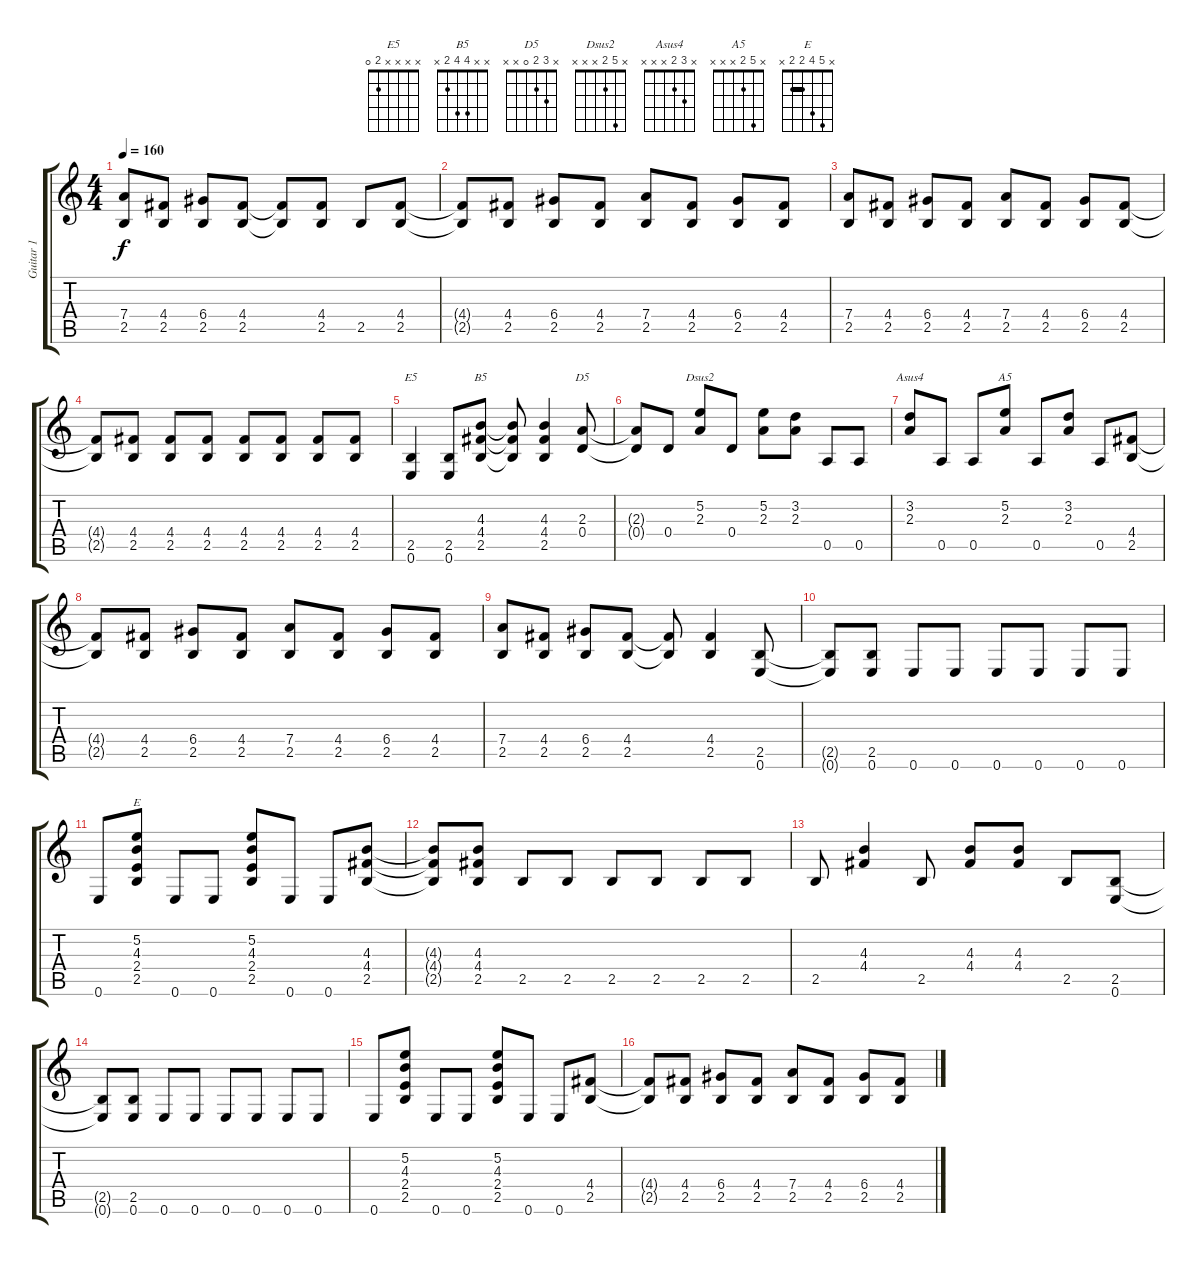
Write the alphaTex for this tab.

\track ("Guitar 1" "Guitar 1") {instrument distortionguitar}
\staff {score tabs}
\tuning (E4 B3 G3 D3 A2 E2) {hide}
\chord ("E5" x x x x 2 0)
\chord ("B5" x x 4 4 2 x)
\chord ("D5" x 3 2 0 x x)
\chord ("Dsus2" x 5 2 x x x)
\chord ("Asus4" x 3 2 x x x)
\chord ("A5" x 5 2 x x x)
\chord ("E" x 5 4 2 2 x) {barre 2}
\ts (4 4)
\tempo 160
\clef g2
\ks c
(7.4 2.5).8{dy f} (4.4 2.5).8 (6.4 2.5).8 (4.4 2.5).8 (4.4{t} 2.5{t}).8 (4.4 2.5).8 2.5.8 (4.4 2.5).8 |
(4.4{t} 2.5{t}).8 (4.4 2.5).8 (6.4 2.5).8 (4.4 2.5).8 (7.4 2.5).8 (4.4 2.5).8 (6.4 2.5).8 (4.4 2.5).8 |
(7.4 2.5).8 (4.4 2.5).8 (6.4 2.5).8 (4.4 2.5).8 (7.4 2.5).8 (4.4 2.5).8 (6.4 2.5).8 (4.4 2.5).8 |
(4.4{t} 2.5{t}).8 (4.4 2.5).8 (4.4 2.5).8 (4.4 2.5).8 (4.4 2.5).8 (4.4 2.5).8 (4.4 2.5).8 (4.4 2.5).8 |
(2.5 0.6).4{ch "E5"} (2.5 0.6).8 (4.3 4.4 2.5).8{ch "B5"} (4.3{t} 4.4{t} 2.5{t}).8 (4.3 4.4 2.5).4 (2.3 0.4).8{ch "D5"} |
(2.3{t} 0.4{t}).8 0.4.8 (5.2 2.3).8{ch "Dsus2"} 0.4.8 (5.2 2.3).8 (3.2 2.3).8 0.5.8 0.5.8 |
(3.2 2.3).8{ch "Asus4"} 0.5.8 0.5.8 (5.2 2.3).8{ch "A5"} 0.5.8 (3.2 2.3).8 0.5.8 (4.4 2.5).8 |
(4.4{t} 2.5{t}).8 (4.4 2.5).8 (6.4 2.5).8 (4.4 2.5).8 (7.4 2.5).8 (4.4 2.5).8 (6.4 2.5).8 (4.4 2.5).8 |
(7.4 2.5).8 (4.4 2.5).8 (6.4 2.5).8 (4.4 2.5).8 (4.4{t} 2.5{t}).8 (4.4 2.5).4 (2.5 0.6).8 |
(2.5{t} 0.6{t}).8 (2.5 0.6).8 0.6.8 0.6.8 0.6.8 0.6.8 0.6.8 0.6.8 |
0.6.8 (5.2 4.3 2.4 2.5).8{ch "E"} 0.6.8 0.6.8 (5.2 4.3 2.4 2.5).8 0.6.8 0.6.8 (4.3 4.4 2.5).8 |
(4.3{t} 4.4{t} 2.5{t}).8 (4.3 4.4 2.5).8 2.5.8 2.5.8 2.5.8 2.5.8 2.5.8 2.5.8 |
2.5.8 (4.3 4.4).4 2.5.8 (4.3 4.4).8 (4.3 4.4).8 2.5.8 (2.5 0.6).8 |
(2.5{t} 0.6{t}).8 (2.5 0.6).8 0.6.8 0.6.8 0.6.8 0.6.8 0.6.8 0.6.8 |
0.6.8 (5.2 4.3 2.4 2.5).8 0.6.8 0.6.8 (5.2 4.3 2.4 2.5).8 0.6.8 0.6.8 (4.4 2.5).8 |
(4.4{t} 2.5{t}).8 (4.4 2.5).8 (6.4 2.5).8 (4.4 2.5).8 (7.4 2.5).8 (4.4 2.5).8 (6.4 2.5).8 (4.4 2.5).8
